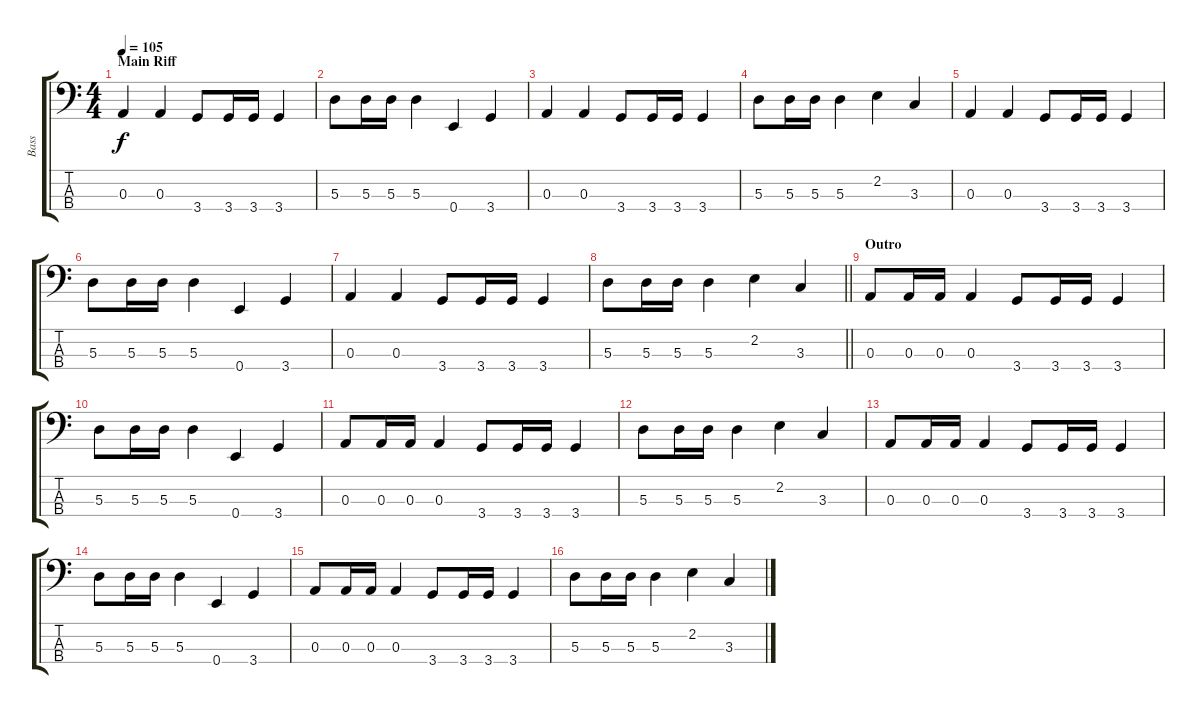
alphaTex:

\track ("Bass" "Bass") {instrument electricbassfinger}
\staff {score tabs}
\tuning (G2 D2 A1 E1) {hide}
\ts (4 4)
\section ("" "Main Riff")
\tempo 105
\clef f4
\ks c
0.3.4{dy f} 0.3.4 3.4.8 3.4.16 3.4.16 3.4.4 |
5.3.8 5.3.16 5.3.16 5.3.4 0.4.4 3.4.4 |
0.3.4 0.3.4 3.4.8 3.4.16 3.4.16 3.4.4 |
5.3.8 5.3.16 5.3.16 5.3.4 2.2.4 3.3.4 |
0.3.4 0.3.4 3.4.8 3.4.16 3.4.16 3.4.4 |
5.3.8 5.3.16 5.3.16 5.3.4 0.4.4 3.4.4 |
0.3.4 0.3.4 3.4.8 3.4.16 3.4.16 3.4.4 |
\barLineRight lightlight
5.3.8 5.3.16 5.3.16 5.3.4 2.2.4 3.3.4 |
\section ("" "Outro")
0.3.8{volume 12} 0.3.16 0.3.16 0.3.4 3.4.8 3.4.16 3.4.16 3.4.4 |
5.3.8 5.3.16 5.3.16 5.3.4 0.4.4 3.4.4 |
0.3.8{volume 10} 0.3.16 0.3.16 0.3.4 3.4.8 3.4.16 3.4.16 3.4.4 |
5.3.8 5.3.16 5.3.16 5.3.4 2.2.4 3.3.4 |
0.3.8{volume 8} 0.3.16 0.3.16 0.3.4 3.4.8 3.4.16 3.4.16 3.4.4 |
5.3.8 5.3.16 5.3.16 5.3.4 0.4.4 3.4.4 |
0.3.8{volume 5} 0.3.16 0.3.16 0.3.4 3.4.8 3.4.16 3.4.16 3.4.4 |
5.3.8 5.3.16 5.3.16 5.3.4 2.2.4 3.3.4
